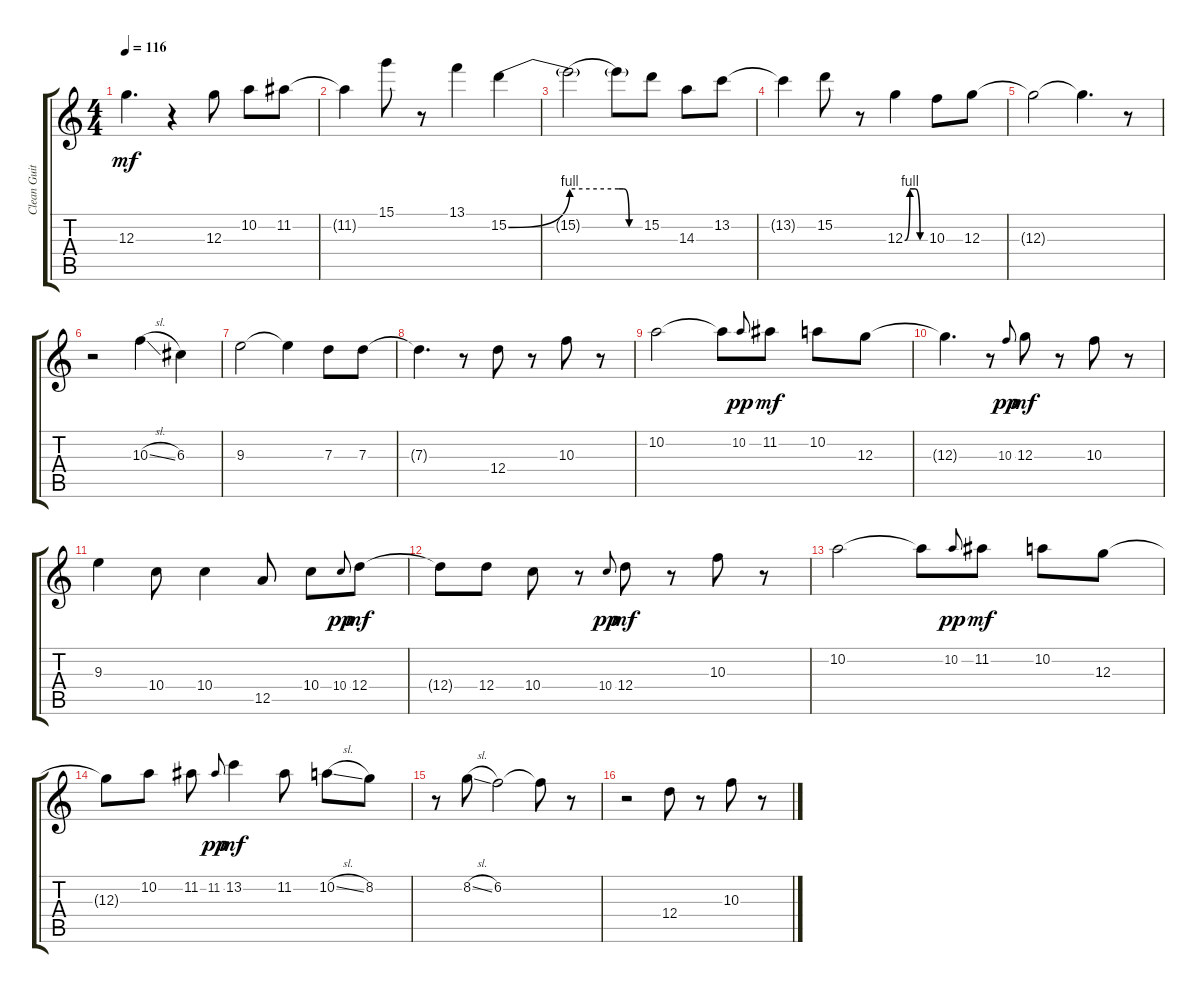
\track ("Clean Guitar" "Clean Guit") {instrument electricguitarclean}
\staff {score tabs}
\tuning (E4 B3 G3 D3 A2 E2) {hide}
\ts (4 4)
\tempo 116
\clef g2
\ks c
12.3{t}.4{d dy mf} r.4 12.3.8 10.2.8 11.2.8 |
11.2{t}.4 15.1.8 r.8 13.1.4 15.2{be (bend 0 0 60 4)}.4 |
15.2{be (hold 0 4 60 4) t}.2 15.2{be (custom 0 4 15 4 30 0 60 0) t}.8 15.2.8 14.3.8 13.2.8 |
13.2{t}.4 15.2.8 r.8 12.3{be (custom 0 0 15 4 30 4 45 0 60 0)}.4 10.3.8 12.3.8 |
12.3{t}.2 12.3{t}.4{d} r.8 |
r.2 10.3{sl}.4 6.3.4 |
9.3.2 9.3{t}.4 7.3.8 7.3.8 |
7.3{t}.4{d} r.8 12.4.8 r.8 10.3.8 r.8 |
10.2.2 10.2{t}.8 10.2.8{gr onbeat dy pp} 11.2.8{dy mf} 10.2.8 12.3.8 |
12.3{t}.4{d} r.8 10.3.8{gr onbeat dy pp} 12.3.8{dy mf} r.8 10.3.8 r.8 |
9.3.4 10.4.8 10.4.4 12.5.8 10.4.8 10.4.8{gr onbeat dy pp} 12.4.8{dy mf} |
12.4{t}.8 12.4.8 10.4.8 r.8 10.4.8{gr onbeat dy pp} 12.4.8{dy mf} r.8 10.3.8 r.8 |
10.2.2 10.2{t}.8 10.2.8{gr onbeat dy pp} 11.2.8{dy mf} 10.2.8 12.3.8 |
12.3{t}.8 10.2.8 11.2.8 11.2.8{gr onbeat dy pp} 13.2.4{dy mf} 11.2.8 10.2{sl}.8 8.2.8 |
r.8 8.2{sl}.8 6.2.2 6.2{t}.8 r.8 |
r.2 12.4.8 r.8 10.3.8 r.8
